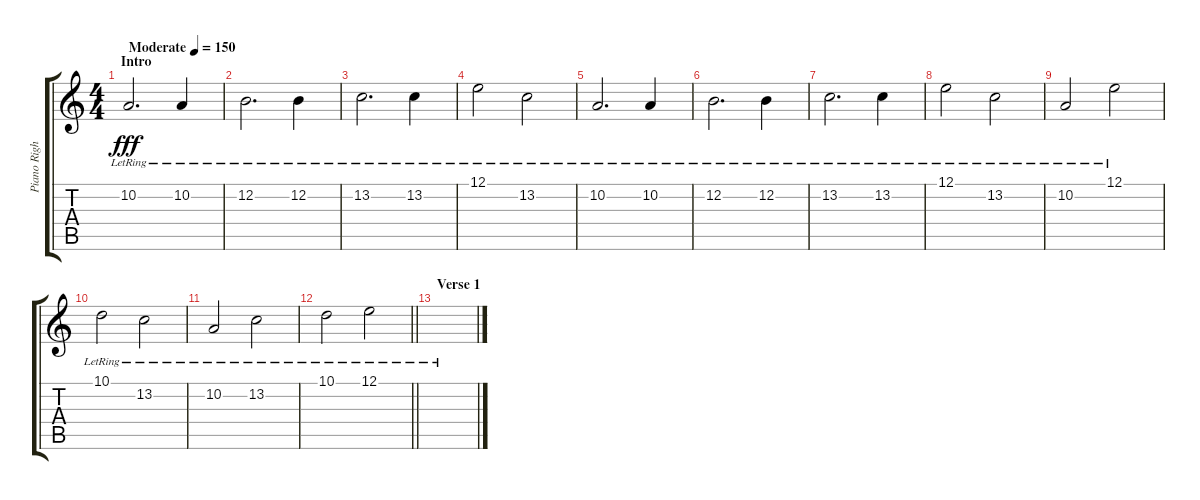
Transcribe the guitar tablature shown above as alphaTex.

\track ("Piano Right Hand" "Piano Righ") {instrument acousticgrandpiano}
\staff {score tabs}
\tuning (E4 B3 G3 D3 A2 E2) {hide}
\ts (4 4)
\section ("" "Intro")
\tempo (150 "Moderate")
\clef g2
\ks c
10.2{lr}.2{d dy fff instrument acousticgrandpiano} 10.2{lr}.4 |
12.2{lr}.2{d} 12.2{lr}.4 |
13.2{lr}.2{d} 13.2{lr}.4 |
12.1{lr}.2 13.2{lr}.2 |
10.2{lr}.2{d} 10.2{lr}.4 |
12.2{lr}.2{d} 12.2{lr}.4 |
13.2{lr}.2{d} 13.2{lr}.4 |
12.1{lr}.2 13.2{lr}.2 |
10.2{lr}.2 12.1{lr}.2 |
10.1{lr}.2 13.2{lr}.2 |
10.2{lr}.2 13.2{lr}.2 |
\barLineRight lightlight
10.1{lr}.2 12.1{lr}.2 |
\section ("" "Verse 1")
